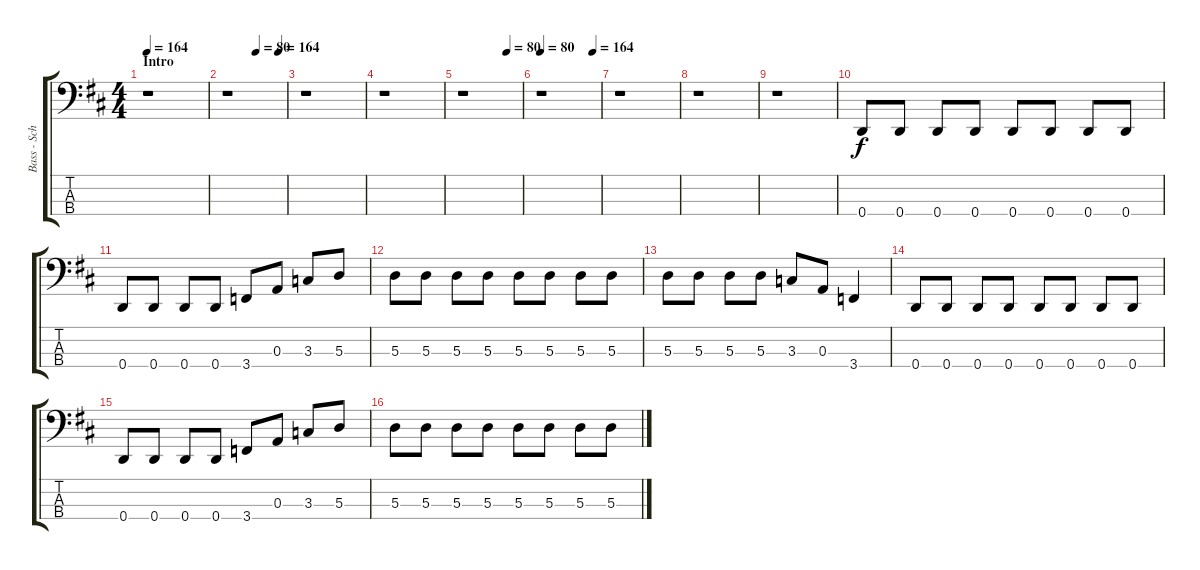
\track ("Bass - Schmit" "Bass - Sch") {instrument electricbassfinger}
\staff {score tabs}
\tuning (G2 D2 A1 D1) {hide}
\ts (4 4)
\section ("" "Intro")
\tempo 164
\clef f4
\ks d
r.1{dy f instrument electricbassfinger} |
\tempo (80 0.5)
\tempo (164 0.875)
r.1 |
r.1 |
r.1 |
\tempo (80 0.75)
r.1 |
\tempo 80
\tempo (164 0.875)
r.1 |
r.1 |
r.1 |
r.1 |
0.4.8 0.4.8 0.4.8 0.4.8 0.4.8 0.4.8 0.4.8 0.4.8 |
0.4.8 0.4.8 0.4.8 0.4.8 3.4.8 0.3.8 3.3.8 5.3.8 |
5.3.8 5.3.8 5.3.8 5.3.8 5.3.8 5.3.8 5.3.8 5.3.8 |
5.3.8 5.3.8 5.3.8 5.3.8 3.3.8 0.3.8 3.4.4 |
0.4.8 0.4.8 0.4.8 0.4.8 0.4.8 0.4.8 0.4.8 0.4.8 |
0.4.8 0.4.8 0.4.8 0.4.8 3.4.8 0.3.8 3.3.8 5.3.8 |
5.3.8 5.3.8 5.3.8 5.3.8 5.3.8 5.3.8 5.3.8 5.3.8
